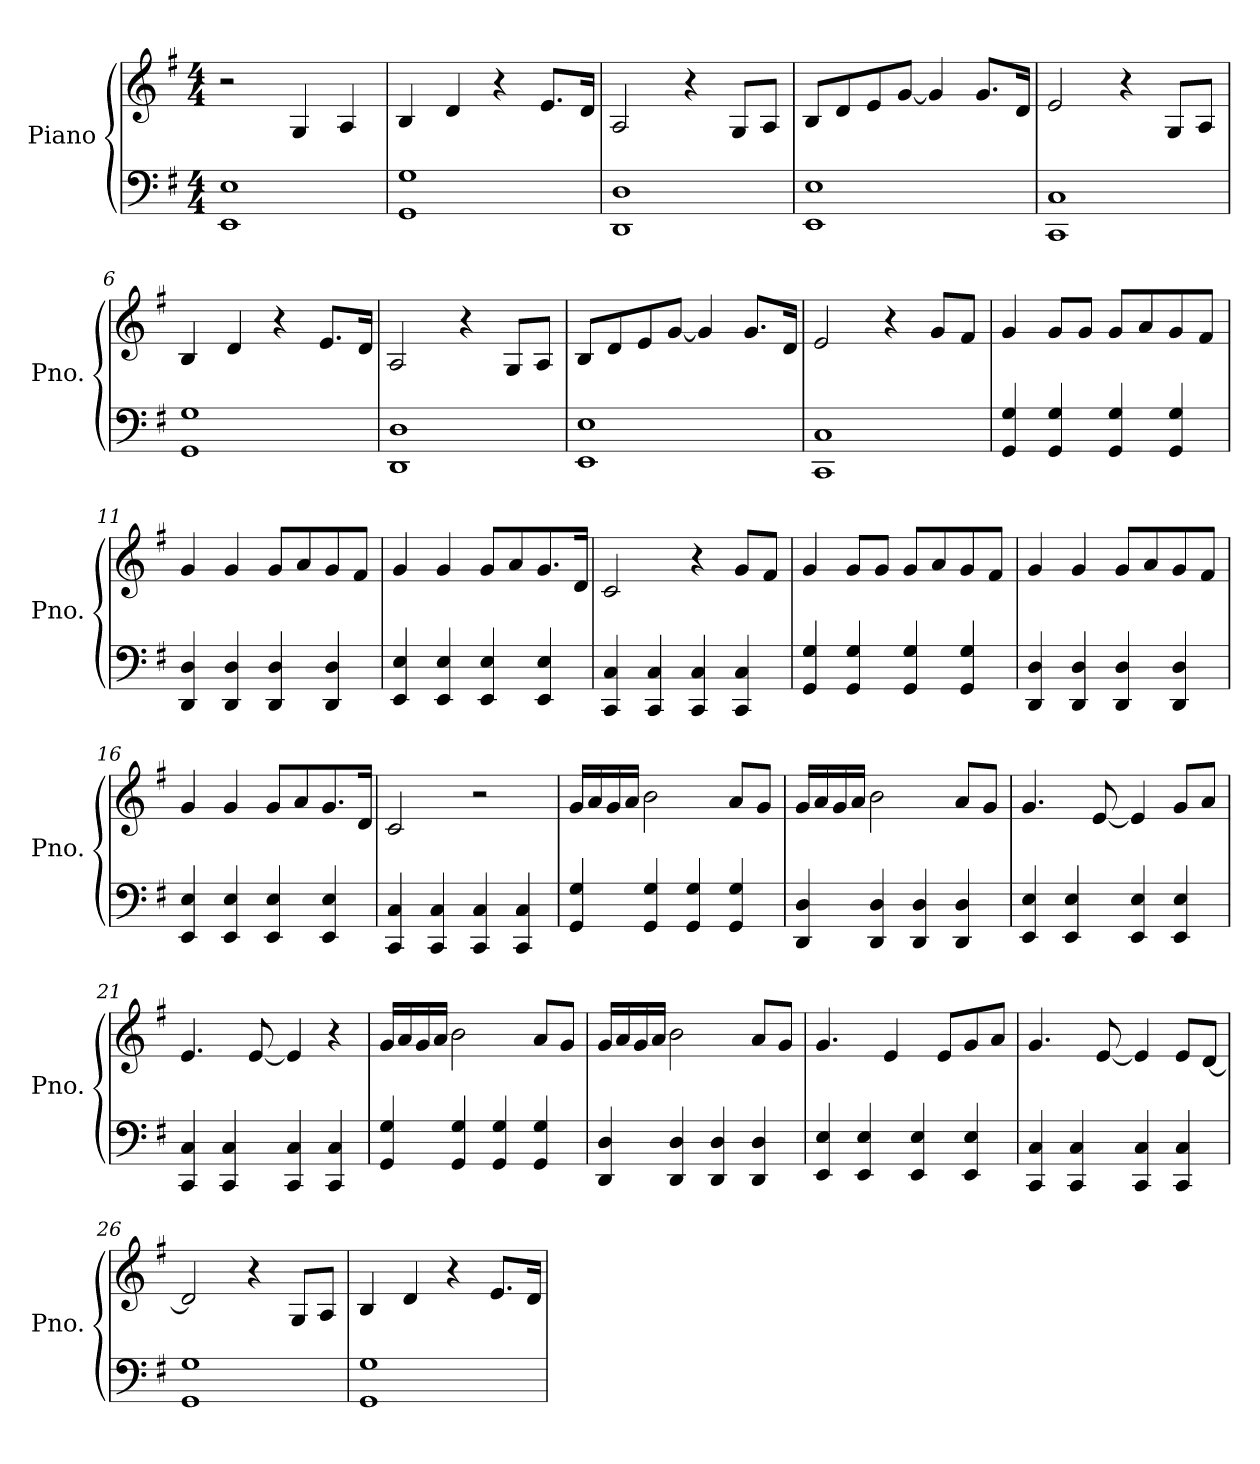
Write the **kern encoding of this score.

**kern	**kern
*part1	*part1
*staff2	*staff1
*I"Piano	*
*I'Pno.	*
*clefF4	*clefG2
*k[f#]	*k[f#]
*G:	*G:
*M4/4	*M4/4
=1	=1
1EE 1E	2r
.	4G/
.	4A/
=2	=2
1GG 1G	4B/
.	4d/
.	4r
.	8.e/L
.	16d/Jk
=3	=3
1DD 1D	2A/
.	4r
.	8G/L
.	8A/J
=4	=4
1EE 1E	8B/L
.	8d/
.	8e/
.	[8g/J
.	4g/]
.	8.g/L
.	16d/Jk
=5	=5
1CC 1C	2e/
.	4r
.	8G/L
.	8A/J
=6	=6
1GG 1G	4B/
.	4d/
.	4r
.	8.e/L
.	16d/Jk
=7	=7
1DD 1D	2A/
.	4r
.	8G/L
.	8A/J
!!LO:LB:g=z
=8	=8
1EE 1E	8B/L
.	8d/
.	8e/
.	[8g/J
.	4g/]
.	8.g/L
.	16d/Jk
=9	=9
1CC 1C	2e/
.	4r
.	8g/L
.	8f#/J
=10	=10
4GG/ 4G/	4g/
4GG/ 4G/	8g/L
.	8g/J
4GG/ 4G/	8g/L
.	8a/
4GG/ 4G/	8g/
.	8f#/J
=11	=11
4DD/ 4D/	4g/
4DD/ 4D/	4g/
4DD/ 4D/	8g/L
.	8a/
4DD/ 4D/	8g/
.	8f#/J
=12	=12
4EE/ 4E/	4g/
4EE/ 4E/	4g/
4EE/ 4E/	8g/L
.	8a/
4EE/ 4E/	8.g/
.	16d/Jk
=13	=13
4CC/ 4C/	2c/
4CC/ 4C/	.
4CC/ 4C/	4r
4CC/ 4C/	8g/L
.	8f#/J
!!LO:LB:g=z
=14	=14
4GG/ 4G/	4g/
4GG/ 4G/	8g/L
.	8g/J
4GG/ 4G/	8g/L
.	8a/
4GG/ 4G/	8g/
.	8f#/J
=15	=15
4DD/ 4D/	4g/
4DD/ 4D/	4g/
4DD/ 4D/	8g/L
.	8a/
4DD/ 4D/	8g/
.	8f#/J
=16	=16
4EE/ 4E/	4g/
4EE/ 4E/	4g/
4EE/ 4E/	8g/L
.	8a/
4EE/ 4E/	8.g/
.	16d/Jk
=17	=17
4CC/ 4C/	2c/
4CC/ 4C/	.
4CC/ 4C/	2r
4CC/ 4C/	.
=18	=18
4GG/ 4G/	16g/LL
.	16a/
.	16g/
.	16a/JJ
4GG/ 4G/	2b\
4GG/ 4G/	.
4GG/ 4G/	8a/L
.	8g/J
!!LO:LB:g=z
=19	=19
4DD/ 4D/	16g/LL
.	16a/
.	16g/
.	16a/JJ
4DD/ 4D/	2b\
4DD/ 4D/	.
4DD/ 4D/	8a/L
.	8g/J
=20	=20
4EE/ 4E/	4.g/
4EE/ 4E/	.
.	[8e/
4EE/ 4E/	4e/]
4EE/ 4E/	8g/L
.	8a/J
=21	=21
4CC/ 4C/	4.e/
4CC/ 4C/	.
.	[8e/
4CC/ 4C/	4e/]
4CC/ 4C/	4r
=22	=22
4GG/ 4G/	16g/LL
.	16a/
.	16g/
.	16a/JJ
4GG/ 4G/	2b\
4GG/ 4G/	.
4GG/ 4G/	8a/L
.	8g/J
=23	=23
4DD/ 4D/	16g/LL
.	16a/
.	16g/
.	16a/JJ
4DD/ 4D/	2b\
4DD/ 4D/	.
4DD/ 4D/	8a/L
.	8g/J
!!LO:LB:g=z
=24	=24
4EE/ 4E/	4.g/
4EE/ 4E/	.
.	4e/
4EE/ 4E/	.
.	8e/L
4EE/ 4E/	8g/
.	8a/J
=25	=25
4CC/ 4C/	4.g/
4CC/ 4C/	.
.	[8e/
4CC/ 4C/	4e/]
4CC/ 4C/	8e/L
.	[8d/J
=26	=26
1GG 1G	2d/]
.	4r
.	8G/L
.	8A/J
=27	=27
1GG 1G	4B/
.	4d/
.	4r
.	8.e/L
.	16d/Jk
=	=
*-	*-
